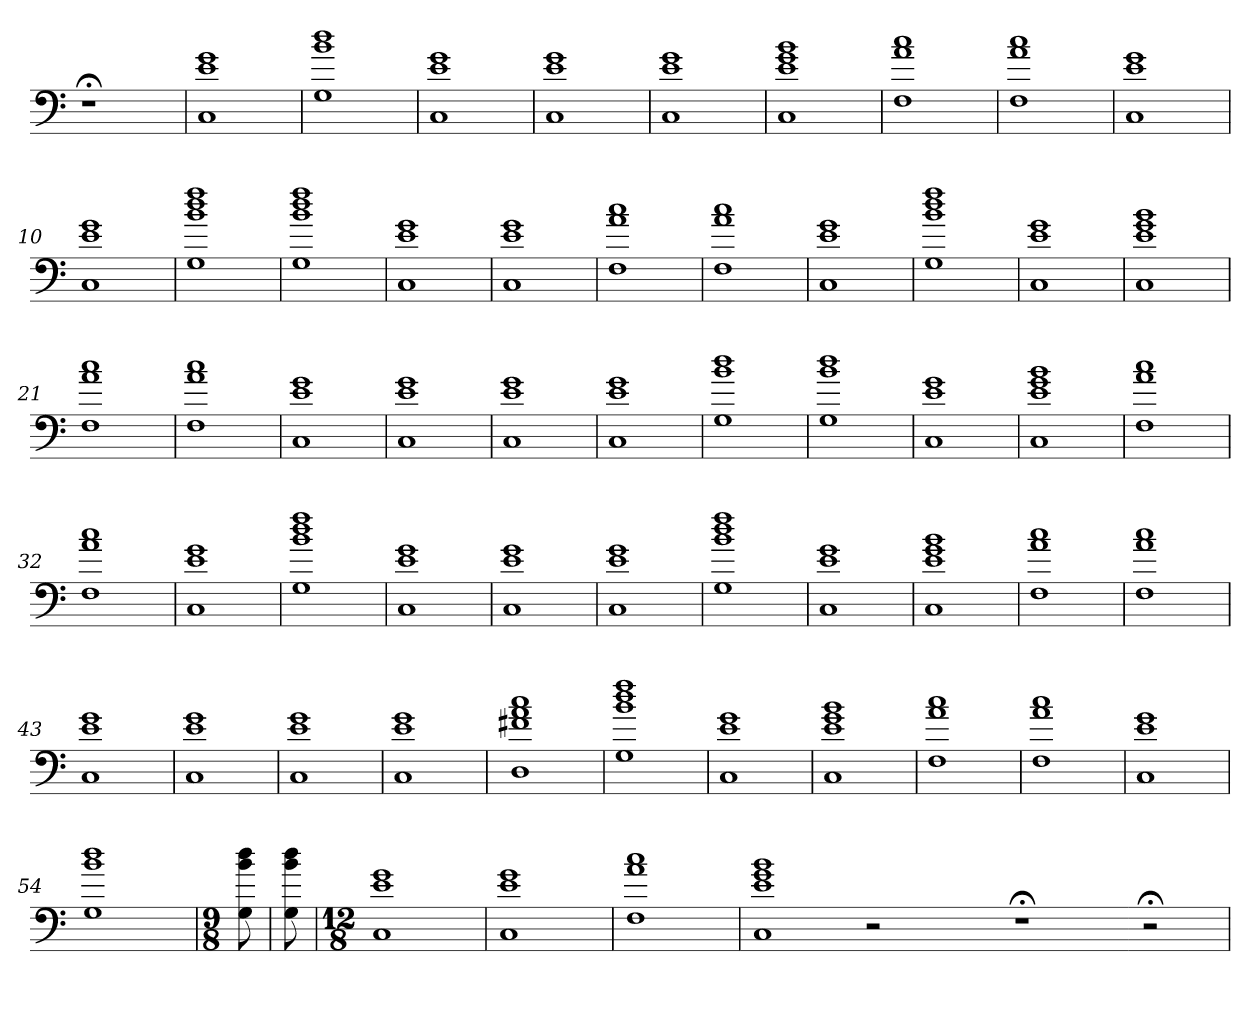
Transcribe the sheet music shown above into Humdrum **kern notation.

**kern
*part1
*staff1
=
1r;<
=1
1C 1e 1g
=2
1G 1b 1dd
=3
1C 1e 1g
=4
1C 1e 1g
=5
1C 1e 1g
=6
1C 1e 1g 1b
=7
1F 1a 1cc
=8
1F 1a 1cc
=9
1C 1e 1g
=10
1C 1e 1g
=11
1G 1b 1dd 1ff
=12
1G 1b 1dd 1ff
=13
1C 1e 1g
=14
1C 1e 1g
=15
1F 1a 1cc
=16
1F 1a 1cc
=17
1C 1e 1g
=18
1G 1b 1dd 1ff
=19
1C 1e 1g
=20
1C 1e 1g 1b
=21
1F 1a 1cc
=22
1F 1a 1cc
=23
1C 1e 1g
=24
1C 1e 1g
=25
1C 1e 1g
=26
1C 1e 1g
=27
1G 1b 1dd
=28
1G 1b 1dd
=29
1C 1e 1g
=30
1C 1e 1g 1b
=31
1F 1a 1cc
=32
1F 1a 1cc
=33
1C 1e 1g
=34
1G 1b 1dd 1ff
=35
1C 1e 1g
=36
1C 1e 1g
=37
1C 1e 1g
=38
1G 1b 1dd 1ff
=39
1C 1e 1g
=40
1C 1e 1g 1b
=41
1F 1a 1cc
=42
1F 1a 1cc
=43
1C 1e 1g
=44
1C 1e 1g
=45
1C 1e 1g
=46
1C 1e 1g
=47
1D 1f#X 1a 1cc
=48
1G 1b 1dd 1ff
=49
1C 1e 1g
=50
1C 1e 1g 1b
=51
1F 1a 1cc
=52
1F 1a 1cc
=53
1C 1e 1g
=54
1G 1b 1dd
=55
*M9/8
8G 8b 8dd
=56
8G 8b 8dd
=57
*M12/8
1C 1e 1g
=58
1C 1e 1g
=59
1F 1a 1cc
=60
1C 1e 1g 1b
2r
2ryy
1r;<
=61-
2r;<
=
*-
